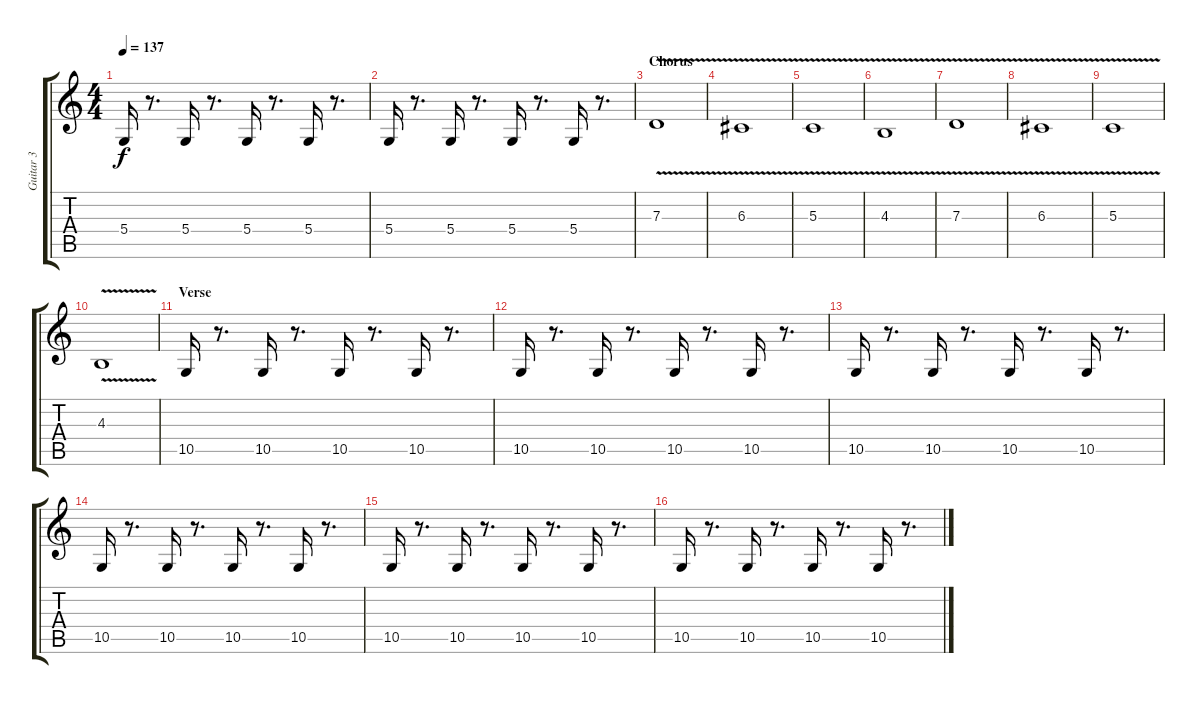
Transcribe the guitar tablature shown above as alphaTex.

\track ("Guitar 3" "Guitar 3") {instrument violin}
\staff {score tabs}
\tuning (E4 B3 G3 D3 A2 E2) {hide}
\ts (4 4)
\tempo 137
\clef g2
\ks c
5.4.16{dy f} r.8{d} 5.4.16 r.8{d} 5.4.16 r.8{d} 5.4.16 r.8{d} |
5.4.16 r.8{d} 5.4.16 r.8{d} 5.4.16 r.8{d} 5.4.16 r.8{d} |
\section ("" "Chorus")
7.3{v}.1 |
6.3{v}.1 |
5.3{v}.1 |
4.3{v}.1 |
7.3{v}.1 |
6.3{v}.1 |
5.3{v}.1 |
4.3{v}.1 |
\section ("" "Verse")
10.5.16 r.8{d} 10.5.16 r.8{d} 10.5.16 r.8{d} 10.5.16 r.8{d} |
10.5.16 r.8{d} 10.5.16 r.8{d} 10.5.16 r.8{d} 10.5.16 r.8{d} |
10.5.16 r.8{d} 10.5.16 r.8{d} 10.5.16 r.8{d} 10.5.16 r.8{d} |
10.5.16 r.8{d} 10.5.16 r.8{d} 10.5.16 r.8{d} 10.5.16 r.8{d} |
10.5.16 r.8{d} 10.5.16 r.8{d} 10.5.16 r.8{d} 10.5.16 r.8{d} |
10.5.16 r.8{d} 10.5.16 r.8{d} 10.5.16 r.8{d} 10.5.16 r.8{d}
